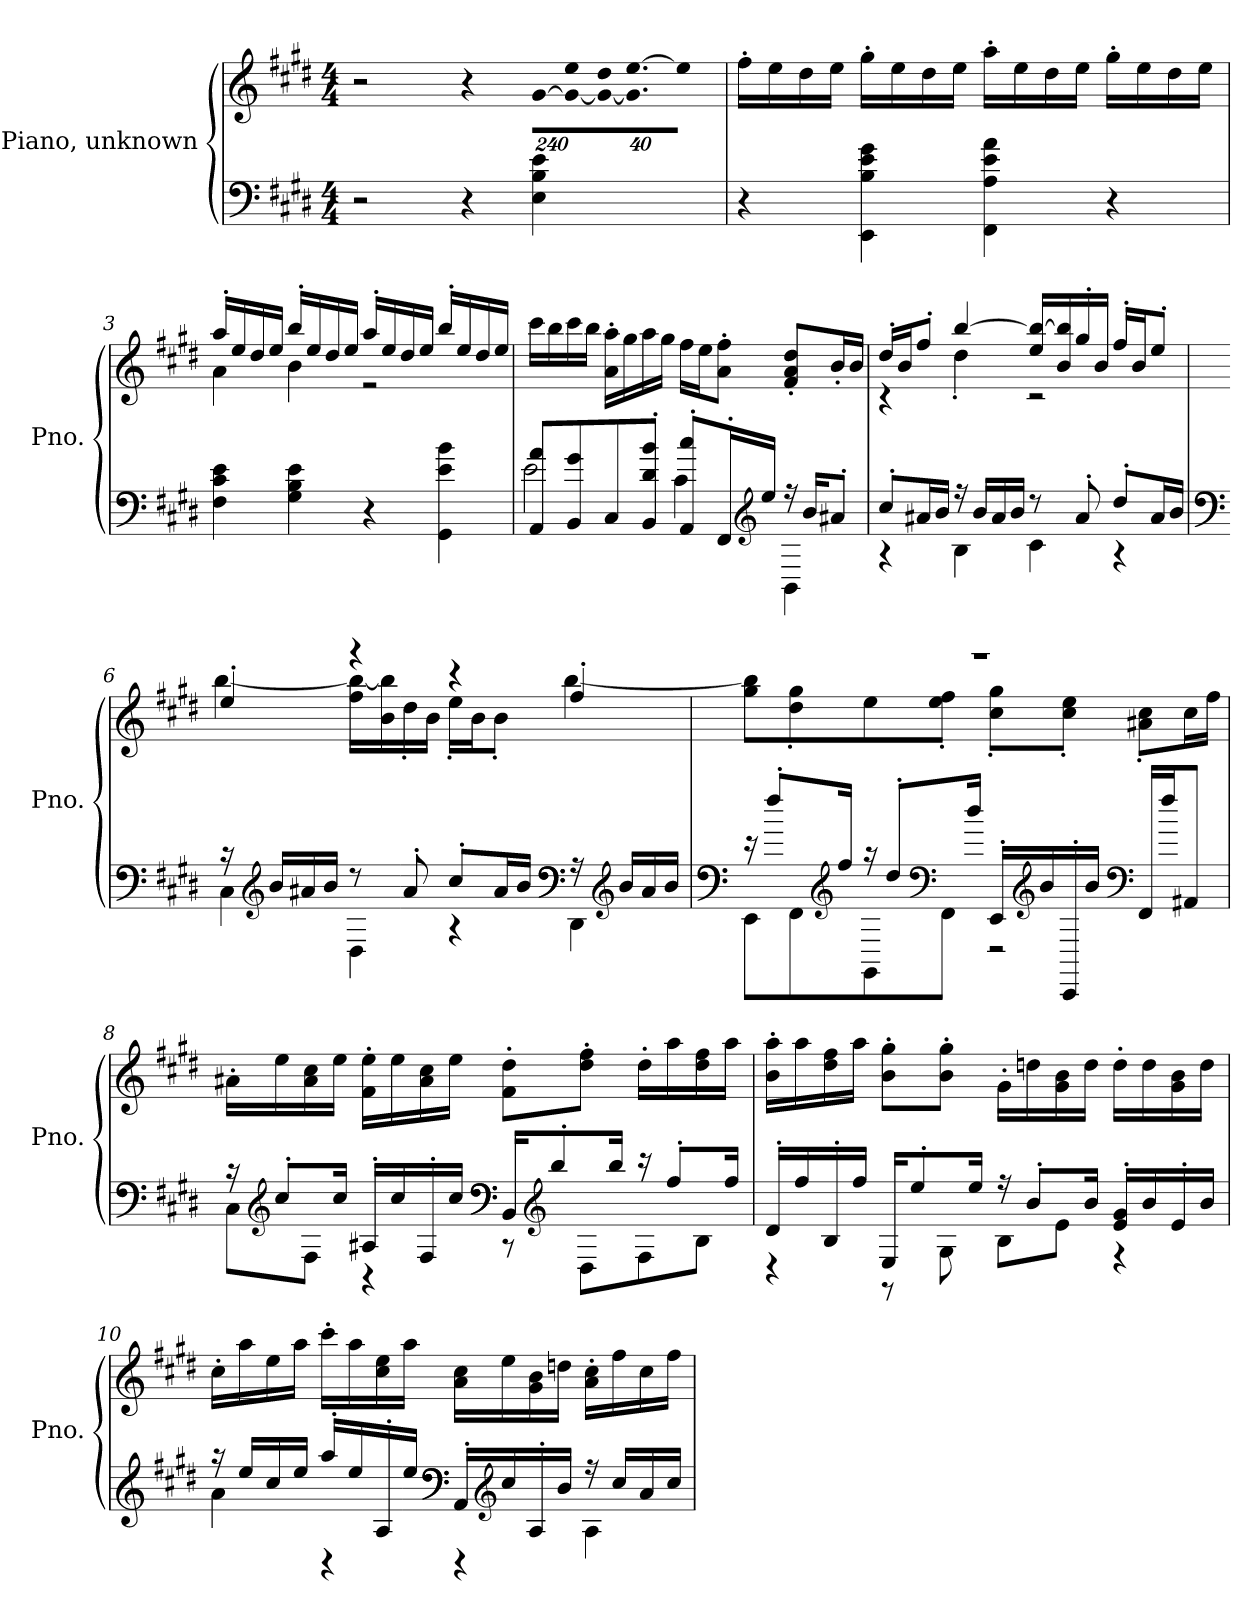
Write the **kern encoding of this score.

**kern	**kern
*part1	*part1
*staff2	*staff1
*I"Piano, unknown	*
*I'Pno.	*
*clefF4	*clefG2
*k[f#c#g#d#]	*k[f#c#g#d#]
*M4/4	*M4/4
*MM120	*MM120
=1	=1
2r	2r
4r	4r
*	*Xbrackettup
!	!LO:N:vis=16
4E\ 4B\ 4e\	[1920%137g#\LL
!	!LO:N:vis=16
.	1920%137g#\_ 1920%137ee\
!	!LO:N:vis=32
.	640%23g#\_ 640%23dd#\L
!	!LO:N:vis=32.
.	1920%103g#\] [1920%103ee\
!	!LO:N:vis=64
.	960%17ee\JJJk]
=2	=2
4r	16ff#'\LL
.	16ee\
.	16dd#\
.	16ee\JJ
4EE\ 4B\ 4e\ 4g#\	16gg#'\LL
.	16ee\
.	16dd#\
.	16ee\JJ
4FF#\ 4A\ 4e\ 4a\	16aa'\LL
.	16ee\
.	16dd#\
.	16ee\JJ
4r	16gg#'\LL
.	16ee\
.	16dd#\
.	16ee\JJ
=3	=3
*	*^
4F#\ 4c#\ 4e\	16aa'/LL	4a\
.	16ee/	.
.	16dd#/	.
.	16ee/JJ	.
4G#\ 4B\ 4e\	16bb'/LL	4b\
.	16ee/	.
.	16dd#/	.
.	16ee/JJ	.
4r	16aa'/LL	2r
.	16ee/	.
.	16dd#/	.
.	16ee/JJ	.
4GG#\ 4e\ 4b\	16bb'/LL	.
.	16ee/	.
.	16dd#/	.
.	16ee/JJ	.
*	*v	*v
!!LO:LB:g=z
=4	=4
*^	*
8AA/ 8a/L	2e\	16ccc#\LL
.	.	16bb\
8BB/ 8g#/	.	16ccc#\
.	.	16bb\JJ
8C#/	.	16a\' 16aa\'LL
.	.	16gg#\
8BB/' 8d#/' 8b/'J	.	16aa\
.	.	16gg#\JJ
8AA/' 8cc#/'L	4c#\	16ff#\LL
.	.	16ee\J
16FF#'/L	.	8a\' 8ff#\'J
*clefG2	*	*
16ee/JJ	.	.
16r	4BB\	8f#/' 8a/' 8dd#/'L
16b/KL	.	.
8a#X'/J	.	16b'/L
.	.	16b/JJ
=5	=5	=5
*	*	*^
8cc#'/L	4r	16dd#'/LL	4r
.	.	16b/J	.
16a#X/L	.	8ff#'/J	.
16b/JJ	.	.	.
16r	4B\	[4bb/	4dd#'\
16b/LL	.	.	.
16a#/	.	.	.
16b/JJ	.	.	.
8r	4c#\	16ee/ 16bb/_LL	2r
.	.	16b/ 16bb/]	.
8a#'/	.	16gg#'/	.
.	.	16b/JJ	.
8dd#'/L	4r	16ff#'/LL	.
.	.	16b/J	.
16a#/L	.	8ee'/J	.
16b/JJ	.	.	.
!!LO:LB:g=z	!!
=6	=6	=6	=6
*clefF4	*	*	*
16r	4C#\	4ee'/	[4bb\
*clefG2	*	*	*
16b/LL	.	.	.
16a#X/	.	.	.
16b/JJ	.	.	.
8r	4D#\	4r	16ff#\ 16bb\_LL
.	.	.	16b\ 16bb\]
8a#'/	.	.	16dd#'\
.	.	.	16b\JJ
8cc#'/L	4r	4r	16ee'\LL
.	.	.	16b\J
16a#/L	.	.	8b'\J
16b/JJ	.	.	.
*clefF4	*	*	*
16r	4DD#\	4ff#'/	[4bb\
*clefG2	*	*	*
16b/LL	.	.	.
16a#/	.	.	.
16b/JJ	.	.	.
!!LO:LB:g=z	!!
=7	=7	=7	=7
*clefF4	*	*	*
16r	8EE\L	1r	8gg#\ 8bb\]L
8ff#'/L	.	.	.
.	8FF#\	.	8dd#\' 8gg#\'
*clefG2	*	*	*
16ff#/Jk	.	.	.
16r	8GG#\	.	8ee\
8dd#'/L	.	.	.
*clefF4	*	*	*
.	8FF#\J	.	8ee\' 8ff#\'J
16dd#/Jk	.	.	.
16EE'/LL	2r	.	8cc#\' 8gg#\'L
*clefG2	*	*	*
16b/	.	.	.
16CC#'/	.	.	8cc#\' 8ee\'J
16b/JJ	.	.	.
*clefF4	*	*	*
16FF#/LL	.	.	8a#X\' 8cc#\'L
16ff#/J	.	.	.
8AA#X/J	.	.	16cc#\L
.	.	.	16ff#\JJ
*	*	*v	*v
!!LO:LB:g=z
=8	=8	=8
16r	8C#\L	16a#X'\LL
*clefG2	*	*
8cc#'/L	.	16ee\
.	8F#\J	16a#\ 16cc#\
16cc#/Jk	.	16ee\JJ
16A#X'/LL	4r	16f#\' 16ee\'LL
16cc#/	.	16ee\
16F#'/	.	16a#\ 16cc#\
16cc#/JJ	.	16ee\JJ
*clefF4	*	*
16BB/KL	8r	8f#\' 8dd#\'L
*clefG2	*	*
8bb'/	.	.
.	8D#\L	8dd#\' 8ff#\'J
16bb/Jk	.	.
16r	8F#\	16dd#'\LL
8ff#'/L	.	16aa\
.	8B\J	16dd#\ 16ff#\
16ff#/Jk	.	16aa\JJ
=9	=9	=9
16d#'/LL	4r	16b\' 16aa\'LL
16ff#/	.	16aa\
16B'/	.	16dd#\ 16ff#\
16ff#/JJ	.	16aa\JJ
16E/KL	8r	8b\' 8gg#\'L
8ee'/	.	.
.	8G#\	8b\' 8gg#\'J
16ee/Jk	.	.
16r	8B\L	16g#'\LL
8b'/L	.	16ddn\
.	8e\J	16g#\ 16b\
16b/Jk	.	16dd\JJ
16e/' 16g#/'LL	4r	16dd'\LL
16b/	.	16dd\
16e'/	.	16g#\ 16b\
16b/JJ	.	16dd\JJ
!!LO:LB:g=z
=10	=10	=10
16r	4a\	16cc#'\LL
16ee/LL	.	16aa\
16cc#/	.	16ee\
16ee/JJ	.	16aa\JJ
16aa'/LL	4r	16ccc#'\LL
16ee/	.	16aa\
16A'/	.	16cc#\ 16ee\
16ee/JJ	.	16aa\JJ
*clefF4	*	*
16AA'/LL	4r	16a\ 16cc#\LL
*clefG2	*	*
16cc#/	.	16ee\
16A'/	.	16g#\ 16b\
16b/JJ	.	16ddn\JJ
16r	4A\	16a\' 16cc#\'LL
16cc#/LL	.	16ff#\
16a/	.	16cc#\
16cc#/JJ	.	16ff#\JJ
*v	*v	*
=	=
*-	*-
